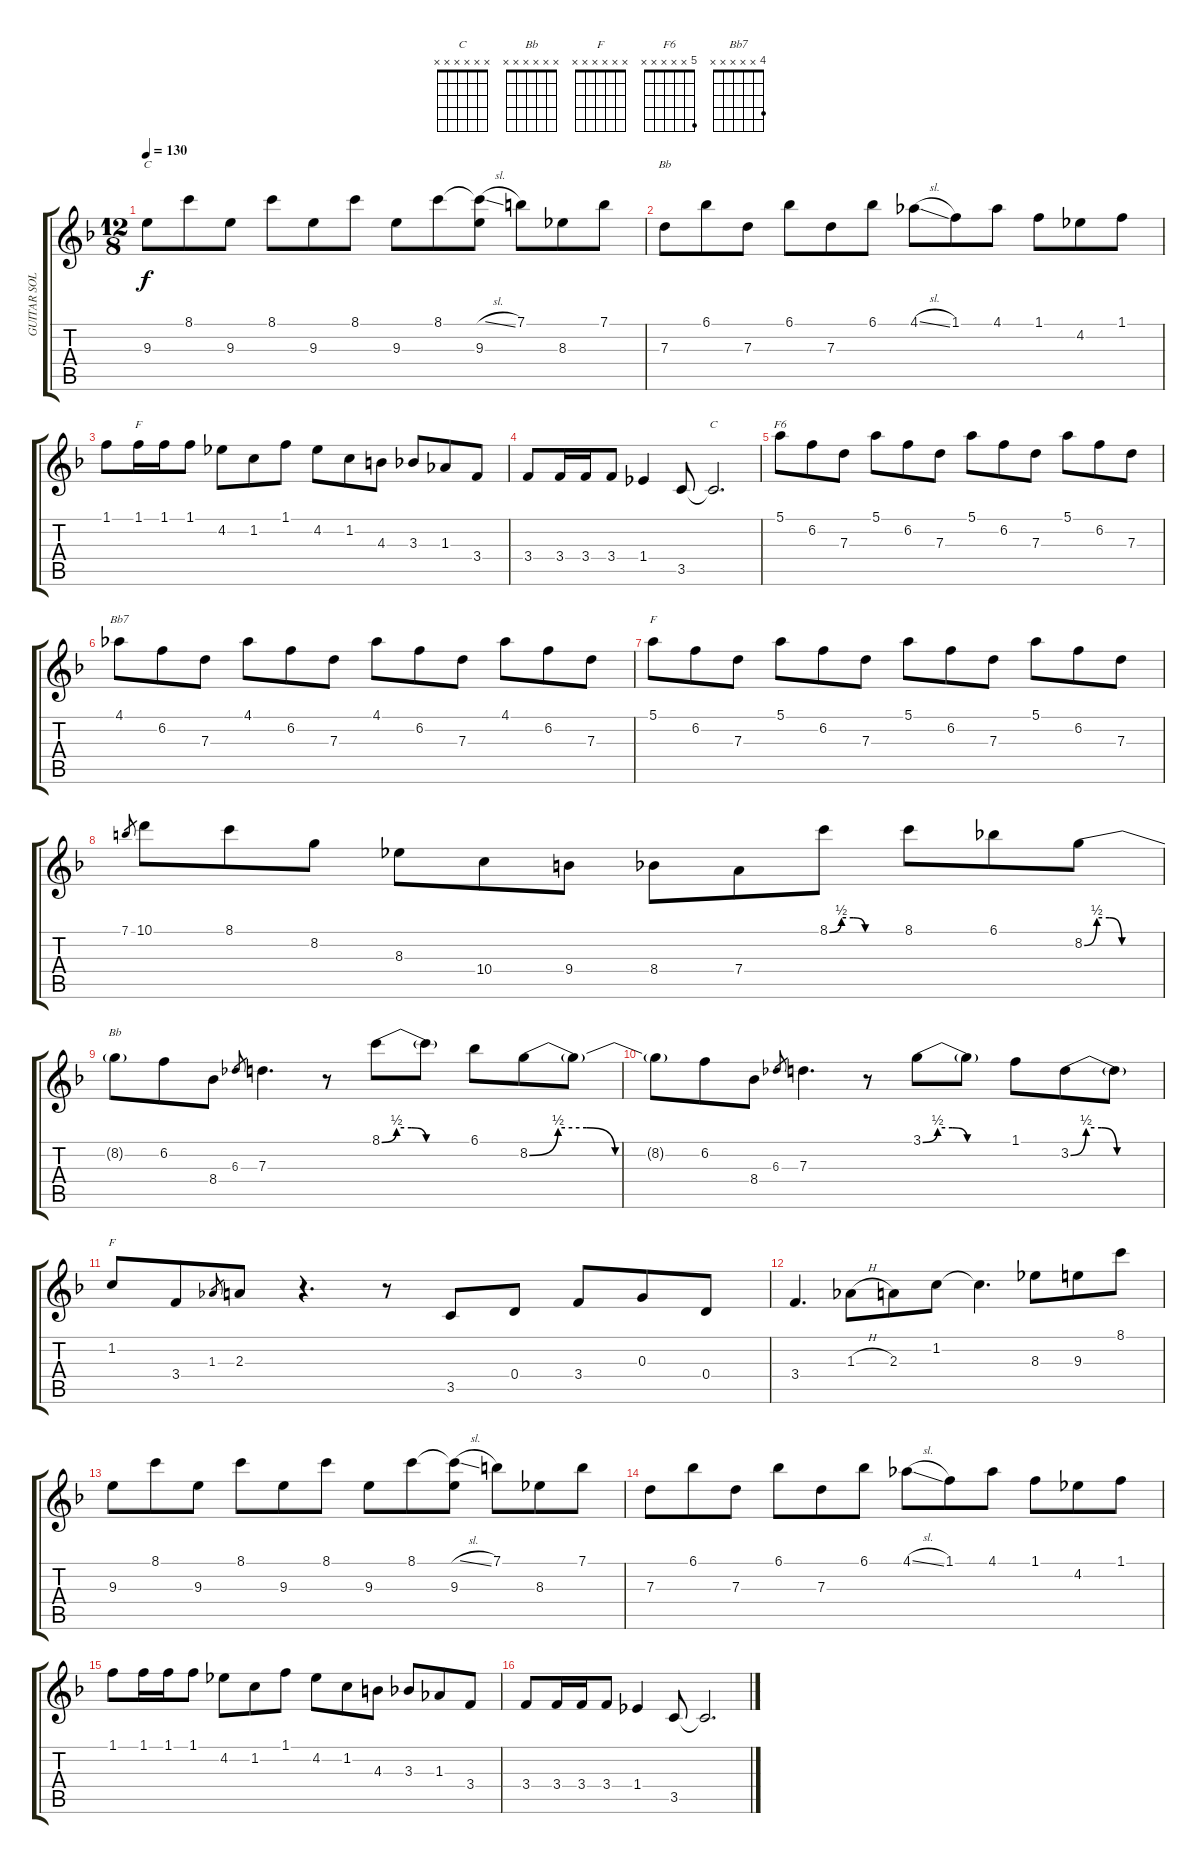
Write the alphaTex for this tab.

\track ("GUITAR SOLO" "GUITAR SOL") {instrument electricguitarjazz}
\staff {score tabs}
\tuning (E4 B3 G3 D3 A2 E2) {hide}
\chord ("C" x x 9 x x x) {firstfret 9}
\chord ("Bb" x x 9 x x x) {firstfret 9}
\chord ("F" 1 x x x x x)
\chord ("C" x x x x x x)
\chord ("F6" 5 x x x x x)
\chord ("Bb7" 4 x x x x x)
\chord ("F" 5 x x x x x)
\chord ("Bb" x x x x x x)
\chord ("F" x x x x x x)
\ts (12 8)
\tempo 130
\clef g2
\ks f
9.3.8{ch "C" dy f} 8.1.8 9.3.8 8.1.8 9.3.8 8.1.8 9.3.8 8.1.8 (8.1{sl t} 9.3).8 7.1.8 8.3.8 7.1.8 |
7.3.8{ch "Bb"} 6.1.8 7.3.8 6.1.8 7.3.8 6.1.8 4.1{sl}.8 1.1.8 4.1.8 1.1.8 4.2.8 1.1.8 |
1.1.8 1.1.16{ch "F"} 1.1.16 1.1.8 4.2.8 1.2.8 1.1.8 4.2.8 1.2.8 4.3.8 3.3.8 1.3.8 3.4.8 |
3.4.8 3.4.16 3.4.16 3.4.8 1.4.4 3.5.8 3.5{t}.2{d ch "C"} |
5.1.8{ch "F6"} 6.2.8 7.3.8 5.1.8 6.2.8 7.3.8 5.1.8 6.2.8 7.3.8 5.1.8 6.2.8 7.3.8 |
4.1.8{ch "Bb7"} 6.2.8 7.3.8 4.1.8 6.2.8 7.3.8 4.1.8 6.2.8 7.3.8 4.1.8 6.2.8 7.3.8 |
5.1.8{ch "F"} 6.2.8 7.3.8 5.1.8 6.2.8 7.3.8 5.1.8 6.2.8 7.3.8 5.1.8 6.2.8 7.3.8 |
7.1.8{gr} 10.1.8 8.1.8 8.2.8 8.3.8 10.4.8 9.4.8 8.4.8 7.4.8 8.1{be (custom 0 0 10 2 20 2 30 0 60 0)}.8 8.1.8 6.1.8 8.2{be (custom 0 0 10 2 20 2 30 0 60 0)}.8 |
8.2{t}.8{ch "Bb"} 6.2.8 8.4.8 6.3.8{gr} 7.3.4{d} r.8 8.1{be (custom 0 0 10 2 20 2 30 0 60 0)}.8 8.1{t}.8 6.1.8 8.2{be (custom 0 0 10 2 20 2 30 0 60 0)}.8 8.2{t}.8 |
8.2{t}.8 6.2.8 8.4.8 6.3.8{gr} 7.3.4{d} r.8 3.1{be (custom 0 0 10 2 20 2 30 0 60 0)}.8 3.1{t}.8 1.1.8 3.2{be (custom 0 0 10 2 20 2 30 0 60 0)}.8 3.2{t}.8 |
1.2.8{ch "F"} 3.4.8 1.3.8{gr} 2.3.8 r.4{d} r.8 3.5.8 0.4.8 3.4.8 0.3.8 0.4.8 |
3.4.4{d} 1.3{h}.8 2.3.8 1.2.8 1.2{t}.4{d} 8.3.8 9.3.8 8.1.8 |
9.3.8 8.1.8 9.3.8 8.1.8 9.3.8 8.1.8 9.3.8 8.1.8 (8.1{sl t} 9.3).8 7.1.8 8.3.8 7.1.8 |
7.3.8 6.1.8 7.3.8 6.1.8 7.3.8 6.1.8 4.1{sl}.8 1.1.8 4.1.8 1.1.8 4.2.8 1.1.8 |
1.1.8 1.1.16 1.1.16 1.1.8 4.2.8 1.2.8 1.1.8 4.2.8 1.2.8 4.3.8 3.3.8 1.3.8 3.4.8 |
3.4.8 3.4.16 3.4.16 3.4.8 1.4.4 3.5.8 3.5{t}.2{d}
